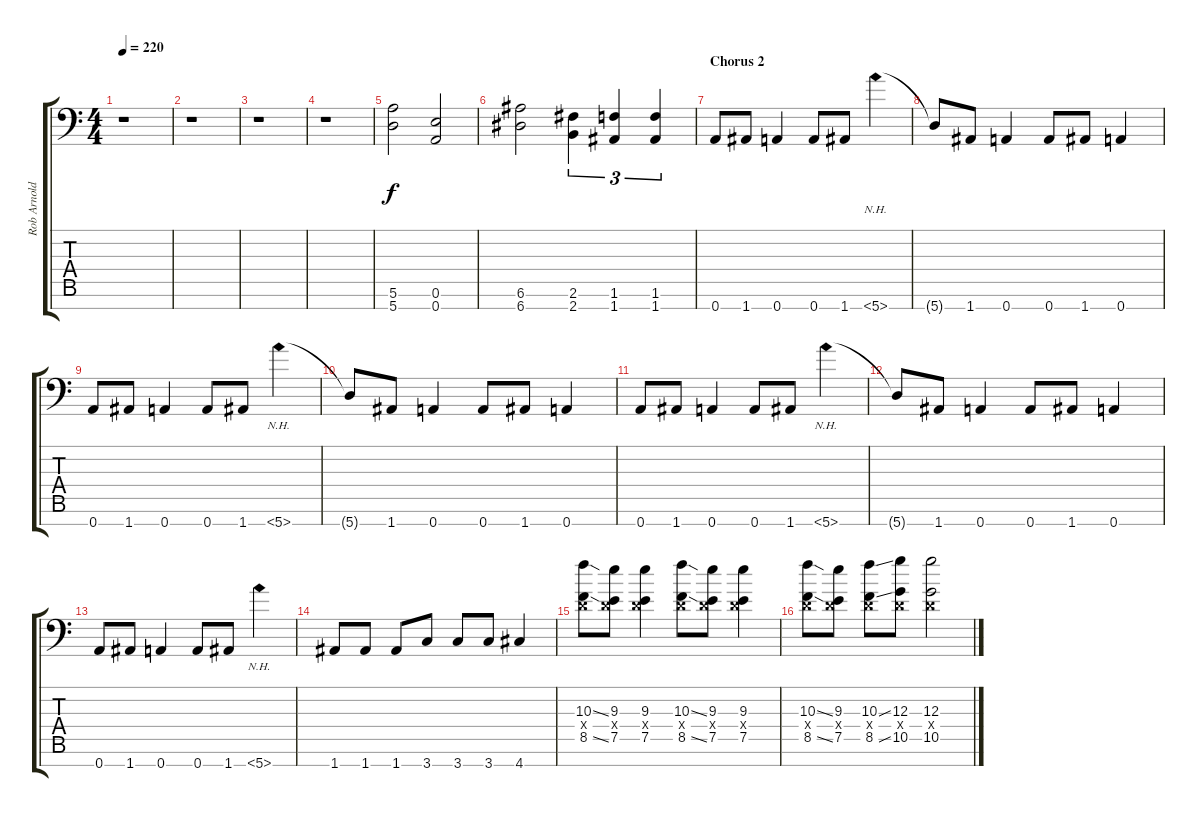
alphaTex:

\track ("Rob Arnold - Guitar" "Rob Arnold") {instrument distortionguitar}
\staff {score tabs}
\tuning (E4 B3 G3 D3 A2 E2 A1) {hide}
\ts (4 4)
\tempo 220
\clef f4
\ks c
r.1{dy f} |
r.1 |
r.1 |
r.1 |
(5.6 5.7).2{volume 14} (0.6 0.7).2 |
(6.6 6.7).2 (2.6 2.7).4{tu (3 2)} (1.6 1.7).4{tu (3 2)} (1.6 1.7).4{tu (3 2)} |
\section ("" "Chorus 2")
0.7.8{volume 14} 1.7.8 0.7.4 0.7.8 1.7.8 5.7{nh}.4 |
5.7{t}.8 1.7.8 0.7.4 0.7.8 1.7.8 0.7.4 |
0.7.8 1.7.8 0.7.4 0.7.8 1.7.8 5.7{nh}.4 |
5.7{t}.8 1.7.8 0.7.4 0.7.8 1.7.8 0.7.4 |
0.7.8 1.7.8 0.7.4 0.7.8 1.7.8 5.7{nh}.4 |
5.7{t}.8 1.7.8 0.7.4 0.7.8 1.7.8 0.7.4 |
0.7.8 1.7.8 0.7.4 0.7.8 1.7.8 5.7{nh}.4 |
1.7.8 1.7.8 1.7.8 3.7.8 3.7.8 3.7.8 4.7.4 |
(10.3{ss} 0.4{x} 8.5{ss}).8{volume 12} (9.3 0.4{x} 7.5).8 (9.3 0.4{x} 7.5).4 (10.3{ss} 0.4{x} 8.5{ss}).8 (9.3 0.4{x} 7.5).8 (9.3 0.4{x} 7.5).4 |
(10.3{ss} 0.4{x} 8.5{ss}).8 (9.3 0.4{x} 7.5).8 (10.3{ss} 0.4{x} 8.5{ss}).8 (12.3 0.4{x} 10.5).8 (12.3 0.4{x} 10.5).2
